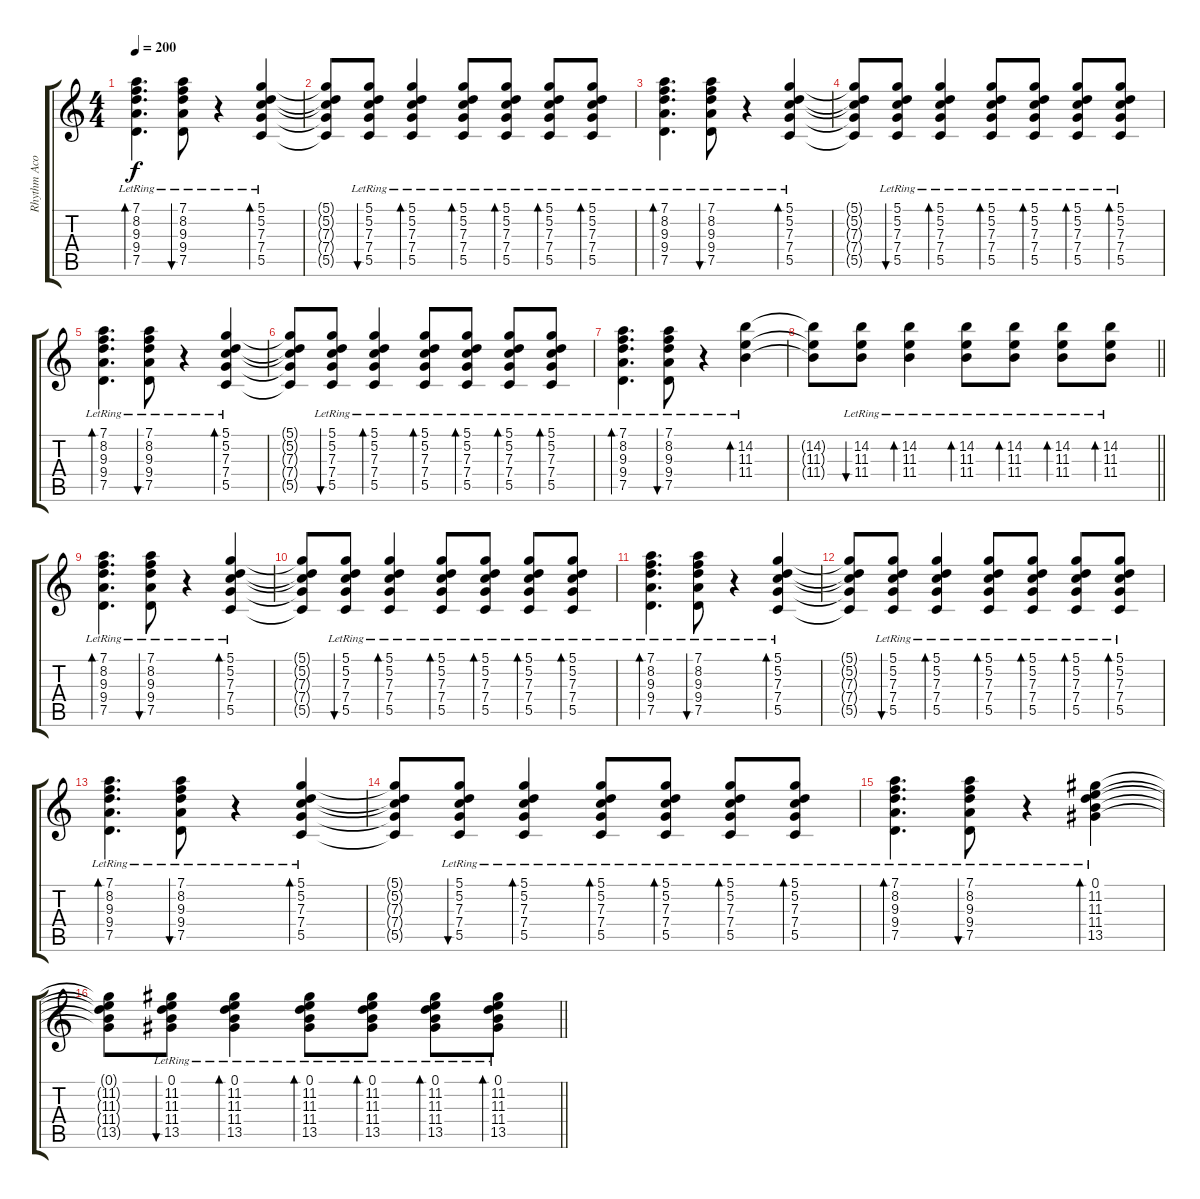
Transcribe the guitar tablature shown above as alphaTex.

\track ("Rhythm Acoustic 1" "Rhythm Aco") {instrument acousticguitarsteel}
\staff {score tabs}
\tuning (D4 A3 F3 C3 G2 D2) {hide}
\ts (4 4)
\tempo 200
\clef g2
\ks c
(7.1{lr} 8.2{lr} 9.3{lr} 9.4{lr} 7.5{lr}).4{d bd 60 dy f} (7.1{lr} 8.2{lr} 9.3{lr} 9.4{lr} 7.5{lr}).8{bu 60} r.4 (5.1{lr} 5.2{lr} 7.3{lr} 7.4{lr} 5.5{lr}).4{bd 60} |
(5.1{t} 5.2{t} 7.3{t} 7.4{t} 5.5{t}).8 (5.1{lr} 5.2{lr} 7.3{lr} 7.4{lr} 5.5{lr}).8{bu 60} (5.1{lr} 5.2{lr} 7.3{lr} 7.4{lr} 5.5{lr}).4{bd 60} (5.1{lr} 5.2{lr} 7.3{lr} 7.4{lr} 5.5{lr}).8{bd 60} (5.1{lr} 5.2{lr} 7.3{lr} 7.4{lr} 5.5{lr}).8{bd 60} (5.1{lr} 5.2{lr} 7.3{lr} 7.4{lr} 5.5{lr}).8{bd 60} (5.1{lr} 5.2{lr} 7.3{lr} 7.4{lr} 5.5{lr}).8{bd 60} |
(7.1{lr} 8.2{lr} 9.3{lr} 9.4{lr} 7.5{lr}).4{d bd 60} (7.1{lr} 8.2{lr} 9.3{lr} 9.4{lr} 7.5{lr}).8{bu 60} r.4 (5.1{lr} 5.2{lr} 7.3{lr} 7.4{lr} 5.5{lr}).4{bd 60} |
(5.1{t} 5.2{t} 7.3{t} 7.4{t} 5.5{t}).8 (5.1{lr} 5.2{lr} 7.3{lr} 7.4{lr} 5.5{lr}).8{bu 60} (5.1{lr} 5.2{lr} 7.3{lr} 7.4{lr} 5.5{lr}).4{bd 60} (5.1{lr} 5.2{lr} 7.3{lr} 7.4{lr} 5.5{lr}).8{bd 60} (5.1{lr} 5.2{lr} 7.3{lr} 7.4{lr} 5.5{lr}).8{bd 60} (5.1{lr} 5.2{lr} 7.3{lr} 7.4{lr} 5.5{lr}).8{bd 60} (5.1{lr} 5.2{lr} 7.3{lr} 7.4{lr} 5.5{lr}).8{bd 60} |
(7.1{lr} 8.2{lr} 9.3{lr} 9.4{lr} 7.5{lr}).4{d bd 60} (7.1{lr} 8.2{lr} 9.3{lr} 9.4{lr} 7.5{lr}).8{bu 60} r.4 (5.1{lr} 5.2{lr} 7.3{lr} 7.4{lr} 5.5{lr}).4{bd 60} |
(5.1{t} 5.2{t} 7.3{t} 7.4{t} 5.5{t}).8 (5.1{lr} 5.2{lr} 7.3{lr} 7.4{lr} 5.5{lr}).8{bu 60} (5.1{lr} 5.2{lr} 7.3{lr} 7.4{lr} 5.5{lr}).4{bd 60} (5.1{lr} 5.2{lr} 7.3{lr} 7.4{lr} 5.5{lr}).8{bd 60} (5.1{lr} 5.2{lr} 7.3{lr} 7.4{lr} 5.5{lr}).8{bd 60} (5.1{lr} 5.2{lr} 7.3{lr} 7.4{lr} 5.5{lr}).8{bd 60} (5.1{lr} 5.2{lr} 7.3{lr} 7.4{lr} 5.5{lr}).8{bd 60} |
(7.1{lr} 8.2{lr} 9.3{lr} 9.4{lr} 7.5{lr}).4{d bd 60} (7.1{lr} 8.2{lr} 9.3{lr} 9.4{lr} 7.5{lr}).8{bu 60} r.4 (14.2 11.3{lr} 11.4{lr}).4{bd 60} |
\barLineRight lightlight
(14.2{t} 11.3{t} 11.4{t}).8 (14.2 11.3{lr} 11.4{lr}).8{bu 60} (14.2 11.3{lr} 11.4{lr}).4{bd 60} (14.2 11.3{lr} 11.4{lr}).8{bd 60} (14.2 11.3{lr} 11.4{lr}).8{bd 60} (14.2 11.3{lr} 11.4{lr}).8{bd 60} (14.2 11.3{lr} 11.4{lr}).8{bd 60} |
(7.1{lr} 8.2{lr} 9.3{lr} 9.4{lr} 7.5{lr}).4{d bd 60} (7.1{lr} 8.2{lr} 9.3{lr} 9.4{lr} 7.5{lr}).8{bu 60} r.4 (5.1{lr} 5.2{lr} 7.3{lr} 7.4{lr} 5.5{lr}).4{bd 60} |
(5.1{t} 5.2{t} 7.3{t} 7.4{t} 5.5{t}).8 (5.1{lr} 5.2{lr} 7.3{lr} 7.4{lr} 5.5{lr}).8{bu 60} (5.1{lr} 5.2{lr} 7.3{lr} 7.4{lr} 5.5{lr}).4{bd 60} (5.1{lr} 5.2{lr} 7.3{lr} 7.4{lr} 5.5{lr}).8{bd 60} (5.1{lr} 5.2{lr} 7.3{lr} 7.4{lr} 5.5{lr}).8{bd 60} (5.1{lr} 5.2{lr} 7.3{lr} 7.4{lr} 5.5{lr}).8{bd 60} (5.1{lr} 5.2{lr} 7.3{lr} 7.4{lr} 5.5{lr}).8{bd 60} |
(7.1{lr} 8.2{lr} 9.3{lr} 9.4{lr} 7.5{lr}).4{d bd 60} (7.1{lr} 8.2{lr} 9.3{lr} 9.4{lr} 7.5{lr}).8{bu 60} r.4 (5.1{lr} 5.2{lr} 7.3{lr} 7.4{lr} 5.5{lr}).4{bd 60} |
(5.1{t} 5.2{t} 7.3{t} 7.4{t} 5.5{t}).8 (5.1{lr} 5.2{lr} 7.3{lr} 7.4{lr} 5.5{lr}).8{bu 60} (5.1{lr} 5.2{lr} 7.3{lr} 7.4{lr} 5.5{lr}).4{bd 60} (5.1{lr} 5.2{lr} 7.3{lr} 7.4{lr} 5.5{lr}).8{bd 60} (5.1{lr} 5.2{lr} 7.3{lr} 7.4{lr} 5.5{lr}).8{bd 60} (5.1{lr} 5.2{lr} 7.3{lr} 7.4{lr} 5.5{lr}).8{bd 60} (5.1{lr} 5.2{lr} 7.3{lr} 7.4{lr} 5.5{lr}).8{bd 60} |
(7.1{lr} 8.2{lr} 9.3{lr} 9.4{lr} 7.5{lr}).4{d bd 60} (7.1{lr} 8.2{lr} 9.3{lr} 9.4{lr} 7.5{lr}).8{bu 60} r.4 (5.1{lr} 5.2{lr} 7.3{lr} 7.4{lr} 5.5{lr}).4{bd 60} |
(5.1{t} 5.2{t} 7.3{t} 7.4{t} 5.5{t}).8 (5.1{lr} 5.2{lr} 7.3{lr} 7.4{lr} 5.5{lr}).8{bu 60} (5.1{lr} 5.2{lr} 7.3{lr} 7.4{lr} 5.5{lr}).4{bd 60} (5.1{lr} 5.2{lr} 7.3{lr} 7.4{lr} 5.5{lr}).8{bd 60} (5.1{lr} 5.2{lr} 7.3{lr} 7.4{lr} 5.5{lr}).8{bd 60} (5.1{lr} 5.2{lr} 7.3{lr} 7.4{lr} 5.5{lr}).8{bd 60} (5.1{lr} 5.2{lr} 7.3{lr} 7.4{lr} 5.5{lr}).8{bd 60} |
(7.1{lr} 8.2{lr} 9.3{lr} 9.4{lr} 7.5{lr}).4{d bd 60} (7.1{lr} 8.2{lr} 9.3{lr} 9.4{lr} 7.5{lr}).8{bu 60} r.4 (0.1 11.2 11.3{lr} 11.4{lr} 13.5).4{bd 60} |
\barLineRight lightlight
(0.1{t} 11.2{t} 11.3{t} 11.4{t} 13.5{t}).8 (0.1 11.2 11.3{lr} 11.4{lr} 13.5).8{bu 60} (0.1 11.2 11.3{lr} 11.4{lr} 13.5).4{bd 60} (0.1 11.2 11.3{lr} 11.4{lr} 13.5).8{bd 60} (0.1 11.2 11.3{lr} 11.4{lr} 13.5).8{bd 60} (0.1 11.2 11.3{lr} 11.4{lr} 13.5).8{bd 60} (0.1 11.2 11.3{lr} 11.4{lr} 13.5).8{bd 60}
